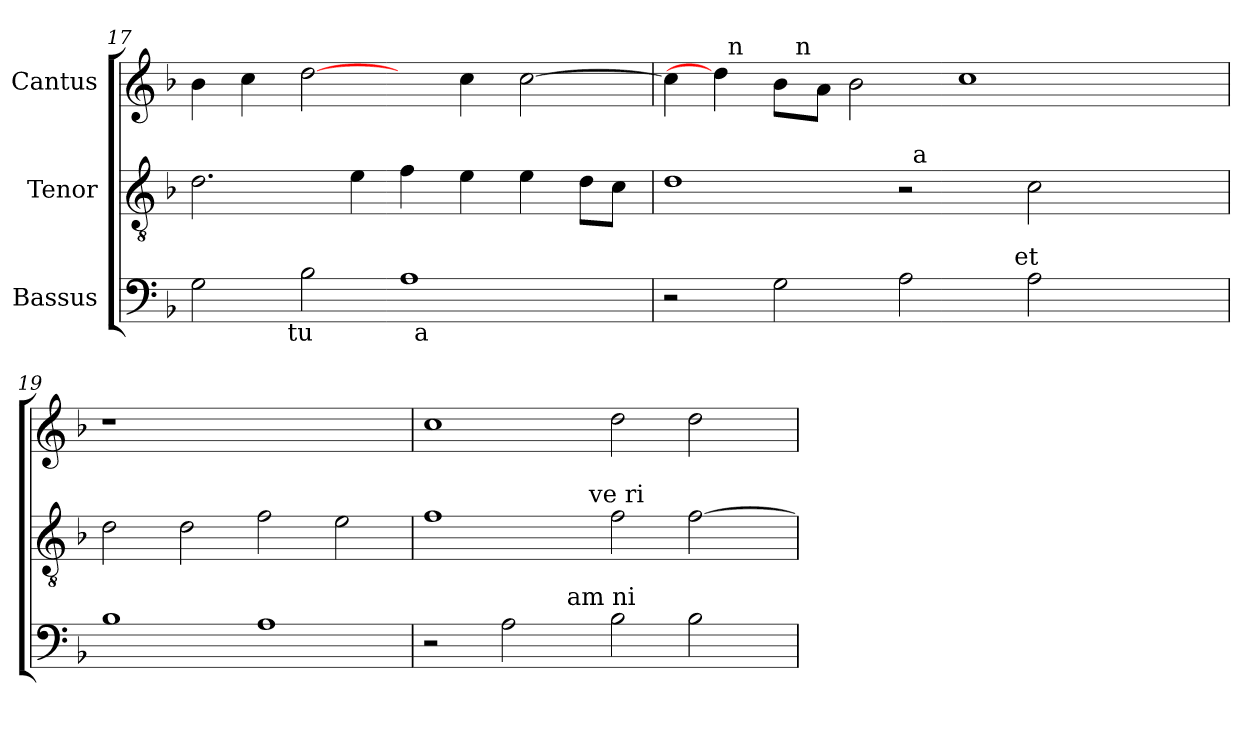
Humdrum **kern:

**kern	**kern	**kern
*part3	*part2	*part1
*staff3	*staff2	*staff1
*I"Bassus	*I"Tenor	*I"Cantus
*clefF4	*clefGv2	*clefG2
*ITrd7c12	*	*
*k[b-]	*k[b-]	*k[b-]
*F:	*F:	*F:
=17	=17	=17
!LO:TX:a:t=a	!	!
!LO:TX:b:t=a	!	!
*^	*	*
*	*^	*	*
2GG\	4...ryy	1ryy	2.d\	4b-\
.	.	.	.	4cc\
!	!LO:TX:b:t=tu	!	!	!
.	1ryy	.	.	.
2BB-\	.	.	.	[2dd\
.	.	.	4e\	.
1AA	.	32ryy	4f\	4ryy
!	!	!LO:TX:b:t=a	!	!
.	.	2ryy	.	.
.	.	.	4e\	4cc\
.	2ryy	.	.	.
.	.	.	4e\	[<2cc\
.	.	4...ryy	.	.
.	.	.	8d\L	.
.	.	.	8c\J	.
.	32ryy	.	.	.
*	*v	*v	*	*
!!LO:LB:g=z
=18	=18	=18	=18
*	*	*^	*^
*	*	*	*	*	*^
2r	1ryy	1d	1ryy	4cc\]	4ryy	2ryy
.	.	.	.	4dd\]	32ryy	.
!	!	!	!	!	!LO:TX:a:t=n	!
.	.	.	.	.	1ryy	.
2GG\	.	.	.	8b-\L	.	16ryy
!	!	!	!	!	!	!LO:TX:a:t=n
.	.	.	.	.	.	1ryy
.	.	.	.	8a\J	.	.
.	.	.	.	2b-\	.	.
2AA\	4...ryy	2r	32ryy	.	.	.
!	!	!	!LO:TX:a:t=a	!	!	!
.	.	.	1ryy	.	.	.
.	.	.	.	1cc	.	.
.	.	.	.	.	2ryy	.
!	!LO:TX:a:t=et	!	!	!	!	!
.	2ryy	.	.	.	.	.
2AA\	.	2c\	.	.	.	.
.	.	.	.	.	.	2ryy
.	.	.	.	.	4...ryy	.
.	4ryy	.	.	.	.	.
4ryy	.	4ryy	.	.	.	.
.	.	.	8..ryy	.	.	.
.	.	.	.	.	.	8.ryy
.	32ryy	.	.	.	.	.
=19	=19	=19	=19	=19	=19	=19
!LO:TX:a:t=ve ri ta tem tu	!	!	!	!	!	!
*v	*v	*	*	*v	*v	*v
*	*v	*v	*
1BB-	2d\	1r
.	2d\	.
1AA	2f\	1ryy
.	2e\	.
=20	=20	=20
!	!LO:TX:a:t=et	!
*^	*^	*
2r	2..ryy	1f	2...ryy	1cc
2AA\	.	.	.	.
!	!LO:TX:a:t=am ni	!	!	!
.	1ryy	.	.	.
!	!	!	!LO:TX:a:t=ve ri	!
.	.	.	1ryy	.
2BB-\	.	2f\	.	2dd\
2BB-\	.	[>2f\	.	2dd\
.	8ryy	.	.	.
.	.	.	16ryy	.
*v	*v	*	*	*
*	*v	*v	*
=	=	=
*-	*-	*-
